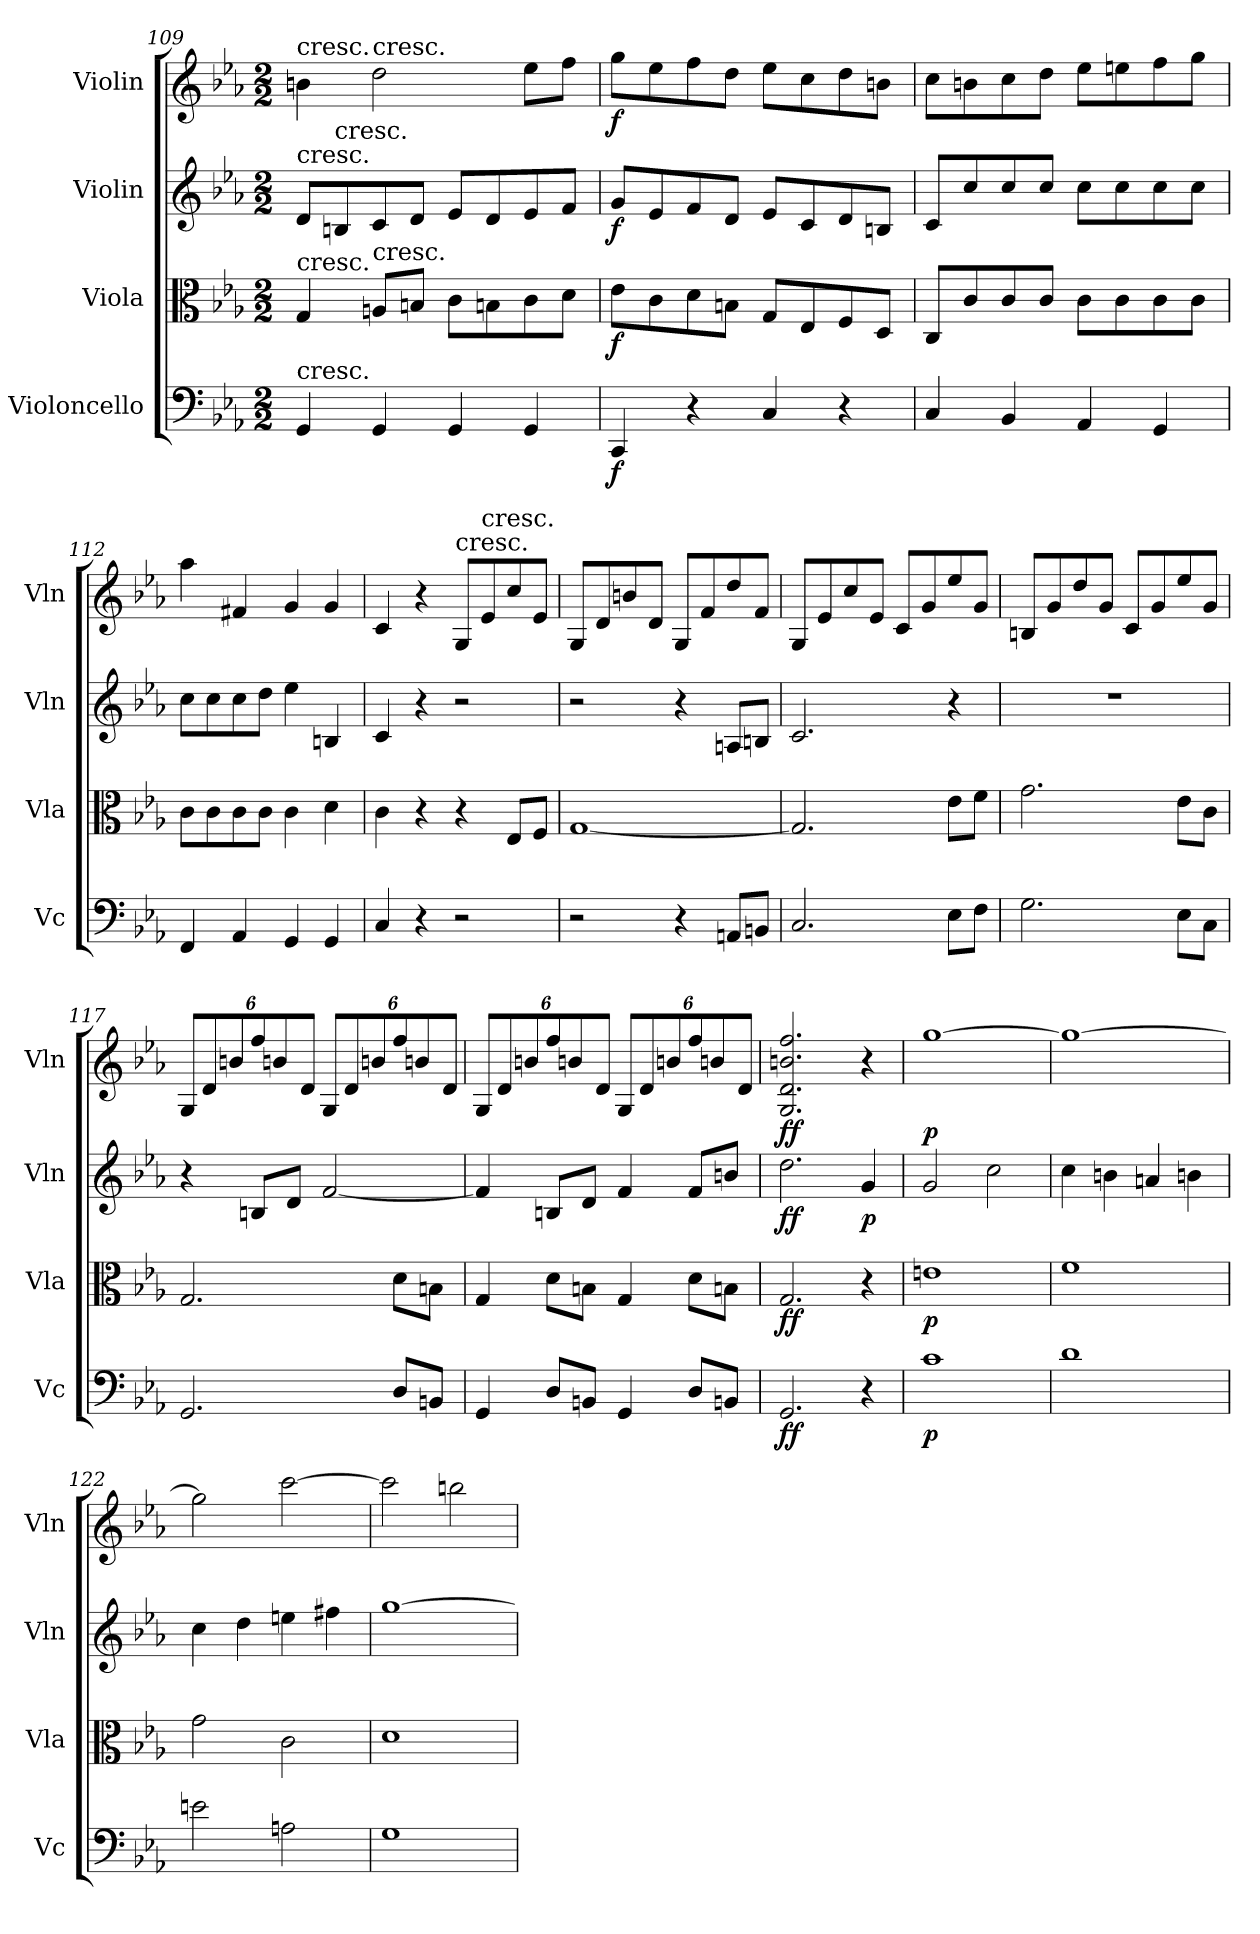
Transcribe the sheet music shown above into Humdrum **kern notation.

**kern	**dynam	**kern	**dynam	**kern	**dynam	**kern	**dynam
*part4	*part4	*part3	*part3	*part2	*part2	*part1	*part1
*staff4	*staff4	*staff3	*staff3	*staff2	*staff2	*staff1	*staff1
*I"Violoncello	*	*I"Viola	*	*I"Violin	*	*I"Violin	*
*I'Vc	*	*I'Vla	*	*I'Vln	*	*I'Vln	*
*clefF4	*	*clefC3	*	*clefG2	*	*clefG2	*
*k[b-e-a-]	*	*k[b-e-a-]	*	*k[b-e-a-]	*	*k[b-e-a-]	*
*M2/2	*	*M2/2	*	*M2/2	*	*M2/2	*
=109	=109	=109	=109	=109	=109	=109	=109
!	!	!	!	!	!	!LO:TX:t=cresc.	!
!	!	!	!	!LO:TX:t=cresc.	!	!	!
!	!	!LO:TX:t=cresc.	!	!	!	!	!
!LO:TX:t=cresc.	!	!	!	!	!	!	!
4GG/	.	4G/	.	8d/L	.	4bn\	.
!	!	!	!	!LO:TX:t=cresc.	!	!	!
.	.	.	.	8Bn/	.	.	.
!	!	!	!	!	!	!LO:TX:t=cresc.	!
!	!	!LO:TX:t=cresc.	!	!	!	!	!
4GG/	.	8An/L	.	8c/	.	2dd\	.
.	.	8Bn/J	.	8d/J	.	.	.
4GG/	.	8c\L	.	8e-/L	.	.	.
.	.	8Bn\	.	8d/	.	.	.
4GG/	.	8c\	.	8e-/	.	8ee-\L	.
.	.	8d\J	.	8f/J	.	8ff\J	.
=110	=110	=110	=110	=110	=110	=110	=110
4CC/	f	8e-\L	f	8g/L	f	8gg\L	f
.	.	8c\	.	8e-/	.	8ee-\	.
4r	.	8d\	.	8f/	.	8ff\	.
.	.	8Bn\J	.	8d/J	.	8dd\J	.
4C/	.	8G/L	.	8e-/L	.	8ee-\L	.
.	.	8E-/	.	8c/	.	8cc\	.
4r	.	8F/	.	8d/	.	8dd\	.
.	.	8D/J	.	8Bn/J	.	8bn\J	.
=111	=111	=111	=111	=111	=111	=111	=111
4C/	.	8C/L	.	8c/L	.	8cc\L	.
.	.	8c/	.	8cc/	.	8bn\	.
4BB-/	.	8c/	.	8cc/	.	8cc\	.
.	.	8c/J	.	8cc/J	.	8dd\J	.
4AA-/	.	8c\L	.	8cc\L	.	8ee-\L	.
.	.	8c\	.	8cc\	.	8een\	.
4GG/	.	8c\	.	8cc\	.	8ff\	.
.	.	8c\J	.	8cc\J	.	8gg\J	.
=112	=112	=112	=112	=112	=112	=112	=112
4FF/	.	8c\L	.	8cc\L	.	4aa-\	.
.	.	8c\	.	8cc\	.	.	.
4AA-/	.	8c\	.	8cc\	.	4f#X/	.
.	.	8c\J	.	8dd\J	.	.	.
4GG/	.	4c\	.	4ee-\	.	4g/	.
4GG/	.	4d\	.	4Bn/	.	4g/	.
=113	=113	=113	=113	=113	=113	=113	=113
4C/	.	4c\	.	4c/	.	4c/	.
4r	.	4r	.	4r	.	4r	.
!	!	!	!	!	!	!LO:TX:t=cresc.	!
2r	.	4r	.	2r	.	8G/L	.
!	!	!	!	!	!	!LO:TX:t=cresc.	!
.	.	.	.	.	.	8e-/	.
.	.	8E-/L	.	.	.	8cc/	.
.	.	8F/J	.	.	.	8e-/J	.
=114	=114	=114	=114	=114	=114	=114	=114
2r	.	[1G	.	2r	.	8G/L	.
.	.	.	.	.	.	8d/	.
.	.	.	.	.	.	8bn/	.
.	.	.	.	.	.	8d/J	.
4r	.	.	.	4r	.	8G/L	.
.	.	.	.	.	.	8f/	.
8AAn/L	.	.	.	8An/L	.	8dd/	.
8BBn/J	.	.	.	8Bn/J	.	8f/J	.
=115	=115	=115	=115	=115	=115	=115	=115
2.C/	.	2.G/]	.	2.c/	.	8G/L	.
.	.	.	.	.	.	8e-/	.
.	.	.	.	.	.	8cc/	.
.	.	.	.	.	.	8e-/J	.
.	.	.	.	.	.	8c/L	.
.	.	.	.	.	.	8g/	.
8E-\L	.	8e-\L	.	4r	.	8ee-/	.
8F\J	.	8f\J	.	.	.	8g/J	.
=116	=116	=116	=116	=116	=116	=116	=116
2.G\	.	2.g\	.	1r	.	8Bn/L	.
.	.	.	.	.	.	8g/	.
.	.	.	.	.	.	8dd/	.
.	.	.	.	.	.	8g/J	.
.	.	.	.	.	.	8c/L	.
.	.	.	.	.	.	8g/	.
8E-\L	.	8e-\L	.	.	.	8ee-/	.
8C\J	.	8c\J	.	.	.	8g/J	.
=117	=117	=117	=117	=117	=117	=117	=117
2.GG/	.	2.G/	.	4r	.	12G/L	.
.	.	.	.	.	.	12d/	.
.	.	.	.	.	.	12bn/	.
.	.	.	.	8Bn/L	.	12ff/	.
.	.	.	.	.	.	12bn/	.
.	.	.	.	8d/J	.	.	.
.	.	.	.	.	.	12d/J	.
.	.	.	.	[2f/	.	12G/L	.
.	.	.	.	.	.	12d/	.
.	.	.	.	.	.	12bn/	.
8D/L	.	8d\L	.	.	.	12ff/	.
.	.	.	.	.	.	12bn/	.
8BBn/J	.	8Bn\J	.	.	.	.	.
.	.	.	.	.	.	12d/J	.
=118	=118	=118	=118	=118	=118	=118	=118
4GG/	.	4G/	.	4f/]	.	12G/L	.
.	.	.	.	.	.	12d/	.
.	.	.	.	.	.	12bn/	.
8D/L	.	8d\L	.	8Bn/L	.	12ff/	.
.	.	.	.	.	.	12bn/	.
8BBn/J	.	8Bn\J	.	8d/J	.	.	.
.	.	.	.	.	.	12d/J	.
4GG/	.	4G/	.	4f/	.	12G/L	.
.	.	.	.	.	.	12d/	.
.	.	.	.	.	.	12bn/	.
8D/L	.	8d\L	.	8f/L	.	12ff/	.
.	.	.	.	.	.	12bn/	.
8BBn/J	.	8Bn\J	.	8bn/J	.	.	.
.	.	.	.	.	.	12d/J	.
=119	=119	=119	=119	=119	=119	=119	=119
2.GG/	ff	2.G/	ff	2.dd\	ff	2.G/ 2.d/ 2.bn/ 2.ff/	ff
4r	.	4r	.	4g/	p	4r	.
=120	=120	=120	=120	=120	=120	=120	=120
1c	p	1en	p	2g/	.	[1gg	p
.	.	.	.	2cc\	.	.	.
=121	=121	=121	=121	=121	=121	=121	=121
1d	.	1f	.	4cc\	.	1gg_	.
.	.	.	.	4bn\	.	.	.
.	.	.	.	4an/	.	.	.
.	.	.	.	4bn\	.	.	.
=122	=122	=122	=122	=122	=122	=122	=122
2en\	.	2g\	.	4cc\	.	2gg\]	.
.	.	.	.	4dd\	.	.	.
2An\	.	2c\	.	4een\	.	[2ccc\	.
.	.	.	.	4ff#X\	.	.	.
=123	=123	=123	=123	=123	=123	=123	=123
1G	.	1d	.	[1gg	.	2ccc\]	.
.	.	.	.	.	.	2bbn\	.
=	=	=	=	=	=	=	=
*-	*-	*-	*-	*-	*-	*-	*-
